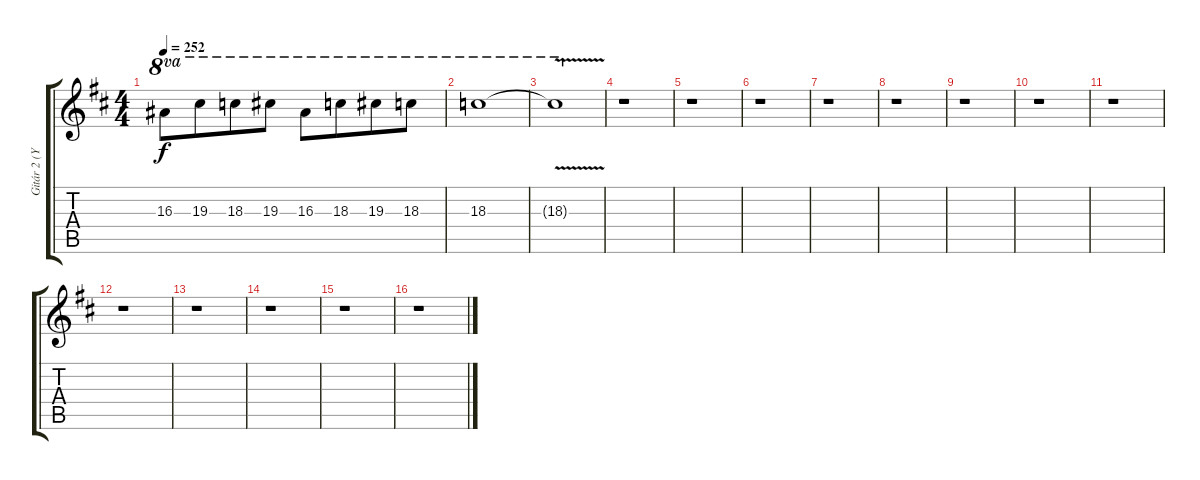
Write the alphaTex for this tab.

\track ("Gitár 2 (Yngwie Malmsteen)" "Gitár 2 (Y") {instrument distortionguitar}
\staff {score tabs}
\tuning (Eb4 Bb3 Gb3 Db3 Ab2 Eb2) {hide}
\ts (4 4)
\tempo 252
\clef g2
\ks d
16.3.8{ot 8va dy f} 19.3.8{ot 8va beam merge} 18.3.8{ot 8va} 19.3.8{ot 8va} 16.3.8{ot 8va} 18.3.8{ot 8va beam merge} 19.3.8{ot 8va} 18.3.8{ot 8va} |
18.3.1{ot 8va} |
18.3{v t}.1{ot 8va} |
r.1 |
r.1 |
r.1 |
r.1 |
r.1 |
r.1 |
r.1 |
r.1 |
r.1 |
r.1 |
r.1 |
r.1 |
r.1
